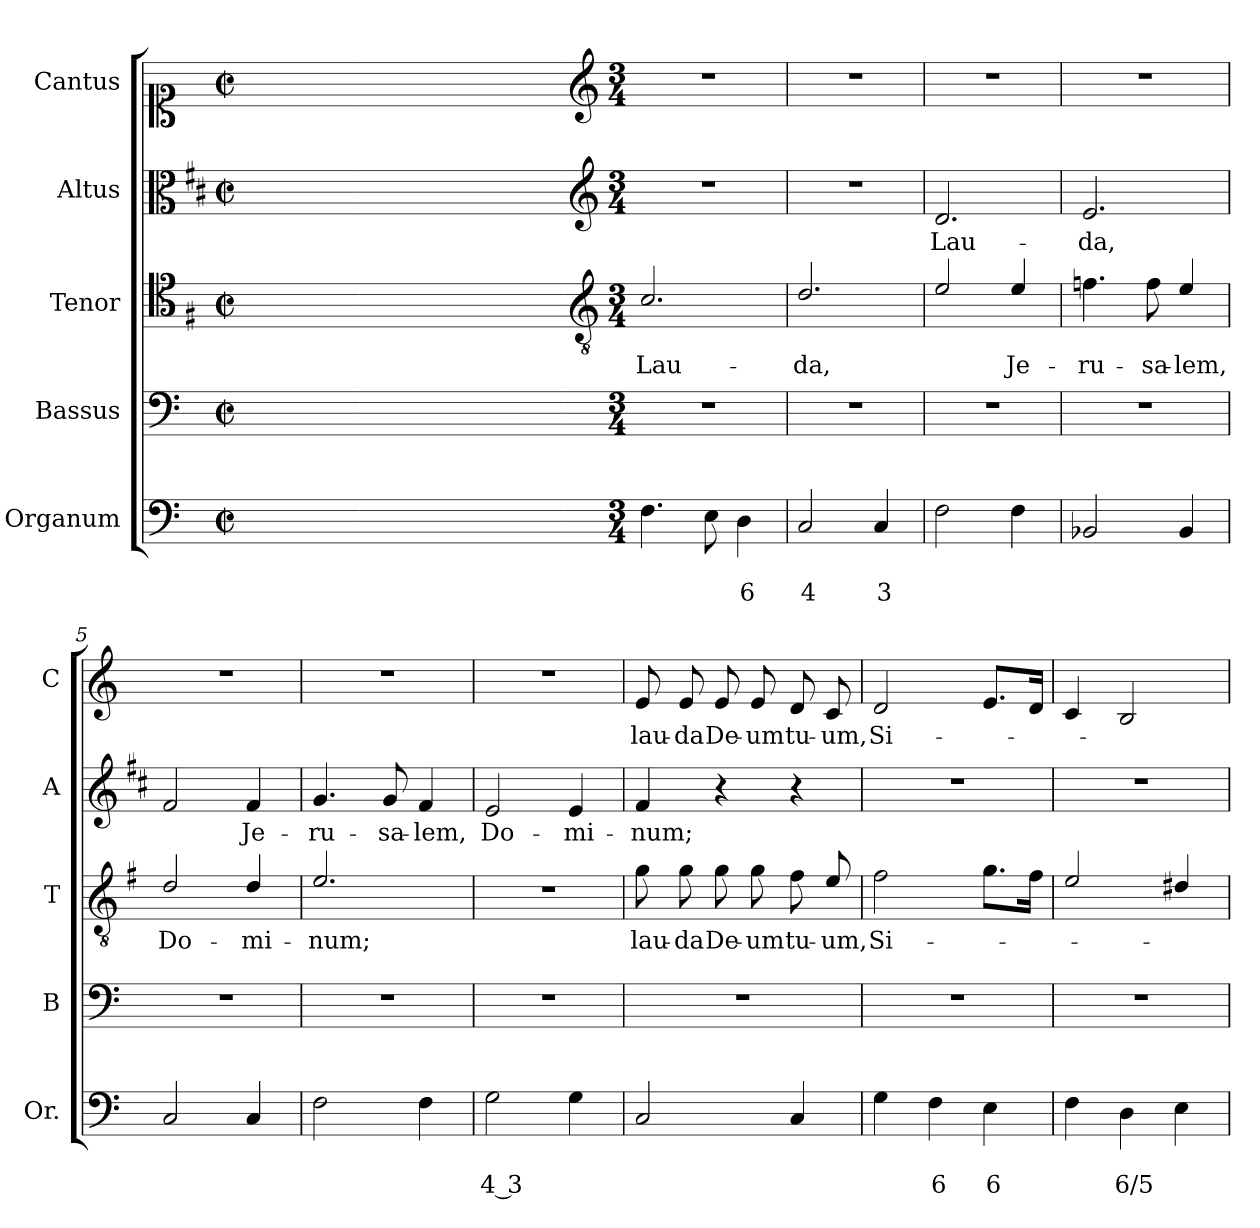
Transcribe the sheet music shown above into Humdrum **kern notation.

**kern	**text	**text	**kern	**kern	**text	**kern	**text	**kern	**text
*part5	*part5	*part5	*part4	*part3	*part3	*part2	*part2	*part1	*part1
*staff5	*staff5	*staff5	*staff4	*staff3	*staff3	*staff2	*staff2	*staff1	*staff1
*I"Organum	*	*	*I"Bassus	*I"Tenor	*	*I"Altus	*	*I"Cantus	*
*I'Or.	*	*	*I'B	*I'T	*	*I'A	*	*I'C	*
*clefF4	*	*	*clefF4	*clefC4	*	*clefC3	*	*clefC1	*
*	*	*	*	*ITrd4c7	*	*ITrd1c2	*	*	*
*k[]	*	*	*k[]	*k[]	*	*k[]	*	*k[]	*
*C:	*	*	*C:	*C:	*	*C:	*	*C:	*
*M2/2	*	*	*M2/2	*M2/2	*	*M2/2	*	*M2/2	*
*met(c|)	*	*	*met(c|)	*met(c|)	*	*met(c|)	*	*met(c|)	*
=	=	=	=	=	=	=	=	=	=
1ryy	.	.	1ryy	1ryy	.	1ryy	.	1ryy	.
=1X-	=1X-	=1X-	=1X-	=1X-	=1X-	=1X-	=1X-	=1X-	=1X-
4ryy	.	.	4ryy	4ryy	.	4ryy	.	4ryy	.
4ryy	.	.	4ryy	4ryy	.	4ryy	.	4ryy	.
4ryy	.	.	4ryy	4ryy	.	4ryy	.	4ryy	.
4ryy	.	.	4ryy	4ryy	.	4ryy	.	4ryy	.
=1-	=1-	=1-	=1-	=1-	=1-	=1-	=1-	=1-	=1-
*	*	*	*	*clefGv2	*	*clefG2	*	*clefG2	*
*M3/4	*	*	*M3/4	*M3/4	*	*M3/4	*	*M3/4	*
!	!	!	!	!	!LO:LY:b	!	!	!	!
4.F\	.	.	2.r	2.F/	Lau-	2.r	.	2.r	.
8E\	.	.	.	.	.	.	.	.	.
!	!	!LO:LY:b	!	!	!	!	!	!	!
4D\	.	6	.	.	.	.	.	.	.
=2	=2	=2	=2	=2	=2	=2	=2	=2	=2
!	!	!LO:LY:b	!	!	!LO:LY:b	!	!	!	!
2C/	.	4	2.r	2.G/	-da,	2.r	.	2.r	.
!	!	!LO:LY:b	!	!	!	!	!	!	!
4C/	.	3	.	.	.	.	.	.	.
=3	=3	=3	=3	=3	=3	=3	=3	=3	=3
!	!	!	!	!	!	!	!LO:LY:b	!	!
2F\	.	.	2.r	2A/	.	2.c/	Lau-	2.r	.
!	!	!	!	!	!LO:LY:b	!	!	!	!
4F\	.	.	.	4A/	Je-	.	.	.	.
=4	=4	=4	=4	=4	=4	=4	=4	=4	=4
!	!	!	!	!	!LO:LY:b	!	!LO:LY:b	!	!
2BB-X/	.	.	2.r	4.B-X\	-ru-	2.d/	-da,	2.r	.
!	!	!	!	!	!LO:LY:b	!	!	!	!
.	.	.	.	8B-\	-sa-	.	.	.	.
!	!	!	!	!	!LO:LY:b	!	!	!	!
4BB-/	.	.	.	4A/	-lem,	.	.	.	.
=5	=5	=5	=5	=5	=5	=5	=5	=5	=5
!	!	!	!	!	!LO:LY:b	!	!	!	!
2C/	.	.	2.r	2G/	Do-	2e/	.	2.r	.
!	!	!	!	!	!LO:LY:b	!	!LO:LY:b	!	!
4C/	.	.	.	4G/	-mi-	4e/	Je-	.	.
=6	=6	=6	=6	=6	=6	=6	=6	=6	=6
!	!	!	!	!	!LO:LY:b	!	!LO:LY:b	!	!
2F\	.	.	2.r	2.A/	-num;	4.f/	-ru-	2.r	.
!	!	!	!	!	!	!	!LO:LY:b	!	!
.	.	.	.	.	.	8f/	-sa-	.	.
!	!	!	!	!	!	!	!LO:LY:b	!	!
4F\	.	.	.	.	.	4e/	-lem,	.	.
=7	=7	=7	=7	=7	=7	=7	=7	=7	=7
!	!	!LO:LY:b	!	!	!	!	!LO:LY:b	!	!
2G\	.	4 3	2.r	2.r	.	2d/	Do-	2.r	.
!	!	!	!	!	!	!	!LO:LY:b	!	!
4G\	.	.	.	.	.	4d/	-mi-	.	.
!!LO:LB:g=z
=8	=8	=8	=8	=8	=8	=8	=8	=8	=8
!	!	!	!	!	!LO:LY:b	!	!LO:LY:b	!	!LO:LY:b
2C/	.	.	2.r	8c\	lau-	4e/	-num;	8e/	lau-
!	!	!	!	!	!LO:LY:b	!	!	!	!LO:LY:b
.	.	.	.	8c\	-da	.	.	8e/	-da
!	!	!	!	!	!LO:LY:b	!	!	!	!LO:LY:b
.	.	.	.	8c\	De-	4r	.	8e/	De-
!	!	!	!	!	!LO:LY:b	!	!	!	!LO:LY:b
.	.	.	.	8c\	-um	.	.	8e/	-um
!	!	!	!	!	!LO:LY:b	!	!	!	!LO:LY:b
4C/	.	.	.	8B\	tu-	4r	.	8d/	tu-
!	!	!	!	!	!LO:LY:b	!	!	!	!LO:LY:b
.	.	.	.	8A/	-um,	.	.	8c/	-um,
=9	=9	=9	=9	=9	=9	=9	=9	=9	=9
!	!	!	!	!	!LO:LY:b	!	!	!	!LO:LY:b
4G\	.	.	2.r	2B\	Si-	2.r	.	2d/	Si-
!	!	!LO:LY:b	!	!	!	!	!	!	!
4F\	.	6	.	.	.	.	.	.	.
!	!	!LO:LY:b	!	!	!	!	!	!	!
4E\	.	6	.	8.c\L	.	.	.	8.e/L	.
.	.	.	.	16B\Jk	.	.	.	16d/Jk	.
=10	=10	=10	=10	=10	=10	=10	=10	=10	=10
4F\	.	.	2.r	2A/	.	2.r	.	4c/	.
!	!	!LO:LY:b	!	!	!	!	!	!	!
4D\	.	6/5	.	.	.	.	.	2B/	.
4E\	.	.	.	4G#X/	.	.	.	.	.
=	=	=	=	=	=	=	=	=	=
*-	*-	*-	*-	*-	*-	*-	*-	*-	*-
